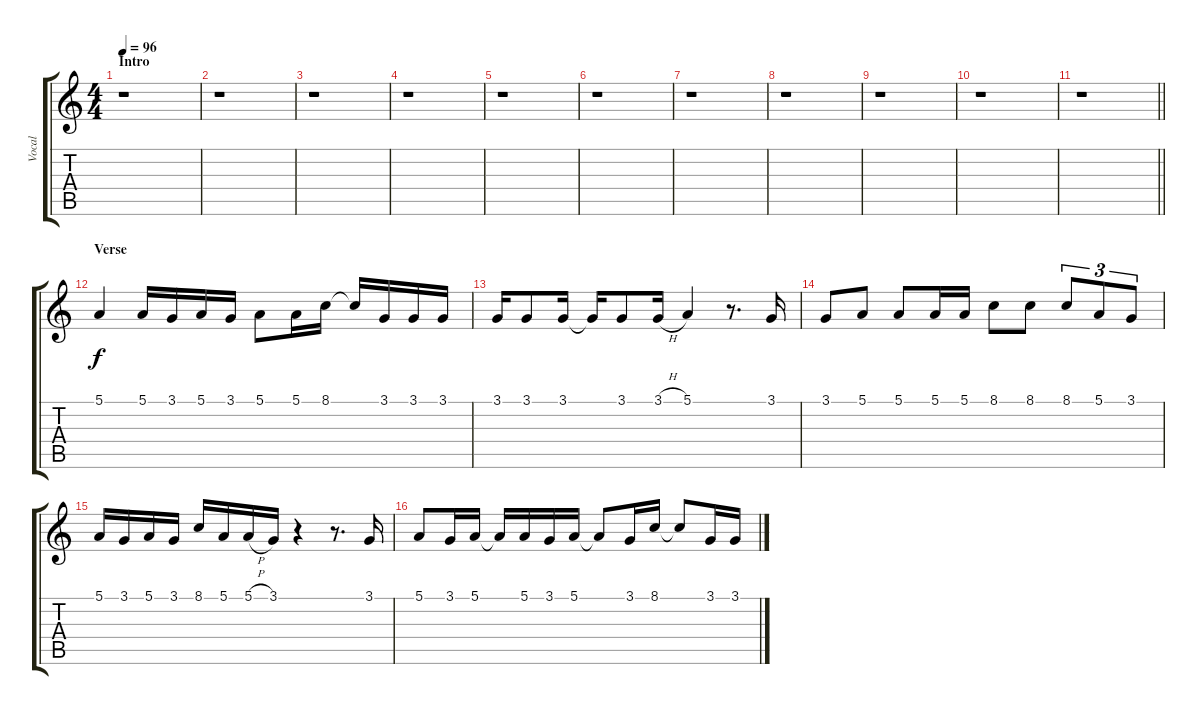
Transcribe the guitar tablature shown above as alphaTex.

\track ("Vocal" "Vocal") {instrument flute}
\staff {score tabs}
\tuning (E4 B3 G3 D3 A2 E2) {hide}
\ts (4 4)
\section ("" "Intro")
\tempo 96
\clef g2
\ks c
r.1{dy f instrument flute} |
r.1 |
r.1 |
r.1 |
r.1 |
r.1 |
r.1 |
r.1 |
r.1 |
r.1 |
\barLineRight lightlight
r.1 |
\section ("" "Verse")
5.1.4 5.1.16 3.1.16 5.1.16 3.1.16 5.1.8 5.1.16 8.1.16 8.1{t}.16 3.1.16 3.1.16 3.1.16 |
3.1.16 3.1.8 3.1.16 3.1{t}.16 3.1.8 3.1{h}.16 5.1.4 r.8{d} 3.1.16 |
3.1.8 5.1.8 5.1.8 5.1.16 5.1.16 8.1.8 8.1.8 8.1.8{tu (3 2)} 5.1.8{tu (3 2)} 3.1.8{tu (3 2)} |
5.1.16 3.1.16 5.1.16 3.1.16 8.1.16 5.1.16 5.1{h}.16 3.1.16 r.4 r.8{d} 3.1.16 |
5.1.8 3.1.16 5.1.16 5.1{t}.16 5.1.16 3.1.16 5.1.16 5.1{t}.8 3.1.16 8.1.16 8.1{t}.8 3.1.16 3.1.16
